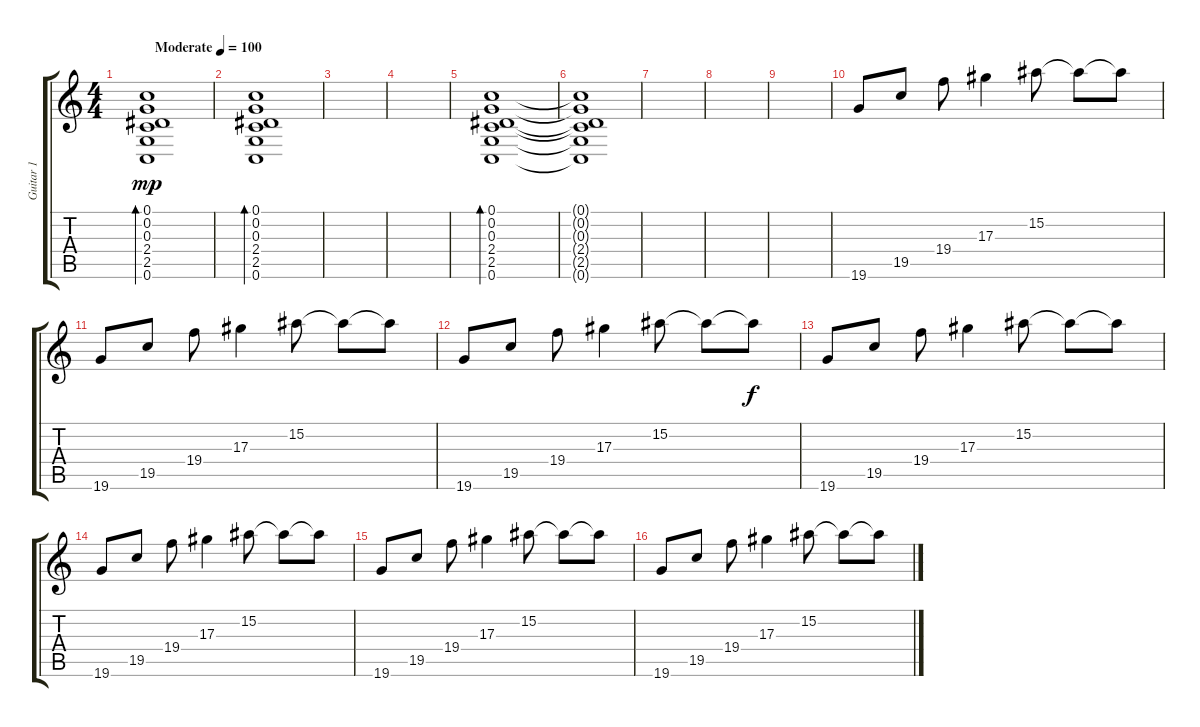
\track ("Guitar 1" "Guitar 1") {instrument electricguitarjazz}
\staff {score tabs}
\tuning (C4 G3 Eb3 Bb2 F2 C2) {hide}
\ts (4 4)
\tempo (100 "Moderate")
\clef g2
\ks c
(0.1 0.2 0.3 2.4 2.5 0.6).1{bd 120 dy mp instrument electricguitarjazz} |
(0.1 0.2 0.3 2.4 2.5 0.6).1{bd 120} |
|
|
(0.1 0.2 0.3 2.4 2.5 0.6).1{bd 120} |
(0.1{t} 0.2{t} 0.3{t} 2.4{t} 2.5{t} 0.6{t}).1 |
|
|
|
19.6.8{volume 13} 19.5.8 19.4.8 17.3.4 15.2.8 15.2{t}.8 15.2{t}.8 |
19.6.8 19.5.8 19.4.8 17.3.4 15.2.8 15.2{t}.8 15.2{t}.8 |
19.6.8 19.5.8 19.4.8 17.3.4 15.2.8 15.2{t}.8 15.2{t}.8{dy f} |
19.6.8 19.5.8 19.4.8 17.3.4 15.2.8 15.2{t}.8 15.2{t}.8 |
19.6.8 19.5.8 19.4.8 17.3.4 15.2.8 15.2{t}.8 15.2{t}.8 |
19.6.8 19.5.8 19.4.8 17.3.4 15.2.8 15.2{t}.8 15.2{t}.8 |
19.6.8 19.5.8 19.4.8 17.3.4 15.2.8 15.2{t}.8 15.2{t}.8
